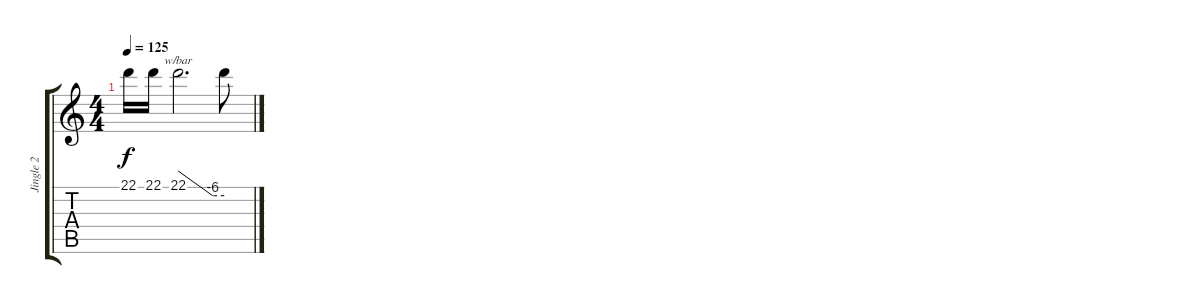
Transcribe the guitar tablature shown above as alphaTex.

\track ("Jingle 2" "Jingle 2") {instrument bagpipe}
\staff {score tabs}
\tuning (E4 B3 G3 D3 A2 E2) {hide}
\ts (4 4)
\tempo 125
\clef g2
\ks c
22.1.16{dy f instrument bagpipe} 22.1.16 22.1.2{d tbe (custom default 0 0 45 -24 60 -24)} 22.1{t}.8
